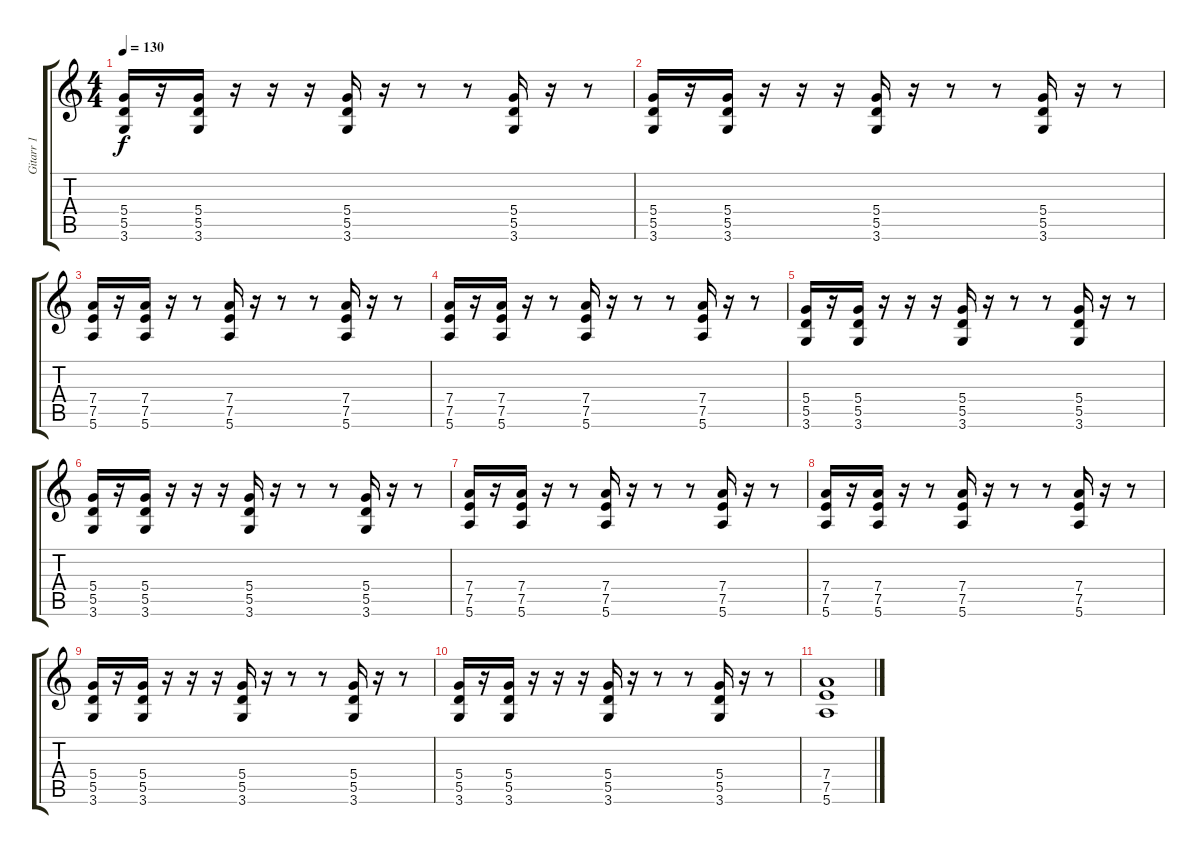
\track ("Gitarr 1" "Gitarr 1") {instrument distortionguitar}
\staff {score tabs}
\tuning (E4 B3 G3 D3 A2 E2) {hide}
\ts (4 4)
\tempo 130
\clef g2
\ks c
(5.4 5.5 3.6).16{dy f} r.16 (5.4 5.5 3.6).16 r.16 r.16 r.16 (5.4 5.5 3.6).16 r.16 r.8 r.8 (5.4 5.5 3.6).16 r.16 r.8 |
(5.4 5.5 3.6).16 r.16 (5.4 5.5 3.6).16 r.16 r.16 r.16 (5.4 5.5 3.6).16 r.16 r.8 r.8 (5.4 5.5 3.6).16 r.16 r.8 |
(7.4 7.5 5.6).16 r.16 (7.4 7.5 5.6).16 r.16 r.8 (7.4 7.5 5.6).16 r.16 r.8 r.8 (7.4 7.5 5.6).16 r.16 r.8 |
(7.4 7.5 5.6).16 r.16 (7.4 7.5 5.6).16 r.16 r.8 (7.4 7.5 5.6).16 r.16 r.8 r.8 (7.4 7.5 5.6).16 r.16 r.8 |
(5.4 5.5 3.6).16 r.16 (5.4 5.5 3.6).16 r.16 r.16 r.16 (5.4 5.5 3.6).16 r.16 r.8 r.8 (5.4 5.5 3.6).16 r.16 r.8 |
(5.4 5.5 3.6).16 r.16 (5.4 5.5 3.6).16 r.16 r.16 r.16 (5.4 5.5 3.6).16 r.16 r.8 r.8 (5.4 5.5 3.6).16 r.16 r.8 |
(7.4 7.5 5.6).16 r.16 (7.4 7.5 5.6).16 r.16 r.8 (7.4 7.5 5.6).16 r.16 r.8 r.8 (7.4 7.5 5.6).16 r.16 r.8 |
(7.4 7.5 5.6).16 r.16 (7.4 7.5 5.6).16 r.16 r.8 (7.4 7.5 5.6).16 r.16 r.8 r.8 (7.4 7.5 5.6).16 r.16 r.8 |
(5.4 5.5 3.6).16 r.16 (5.4 5.5 3.6).16 r.16 r.16 r.16 (5.4 5.5 3.6).16 r.16 r.8 r.8 (5.4 5.5 3.6).16 r.16 r.8 |
(5.4 5.5 3.6).16 r.16 (5.4 5.5 3.6).16 r.16 r.16 r.16 (5.4 5.5 3.6).16 r.16 r.8 r.8 (5.4 5.5 3.6).16 r.16 r.8 |
(7.4 7.5 5.6).1
